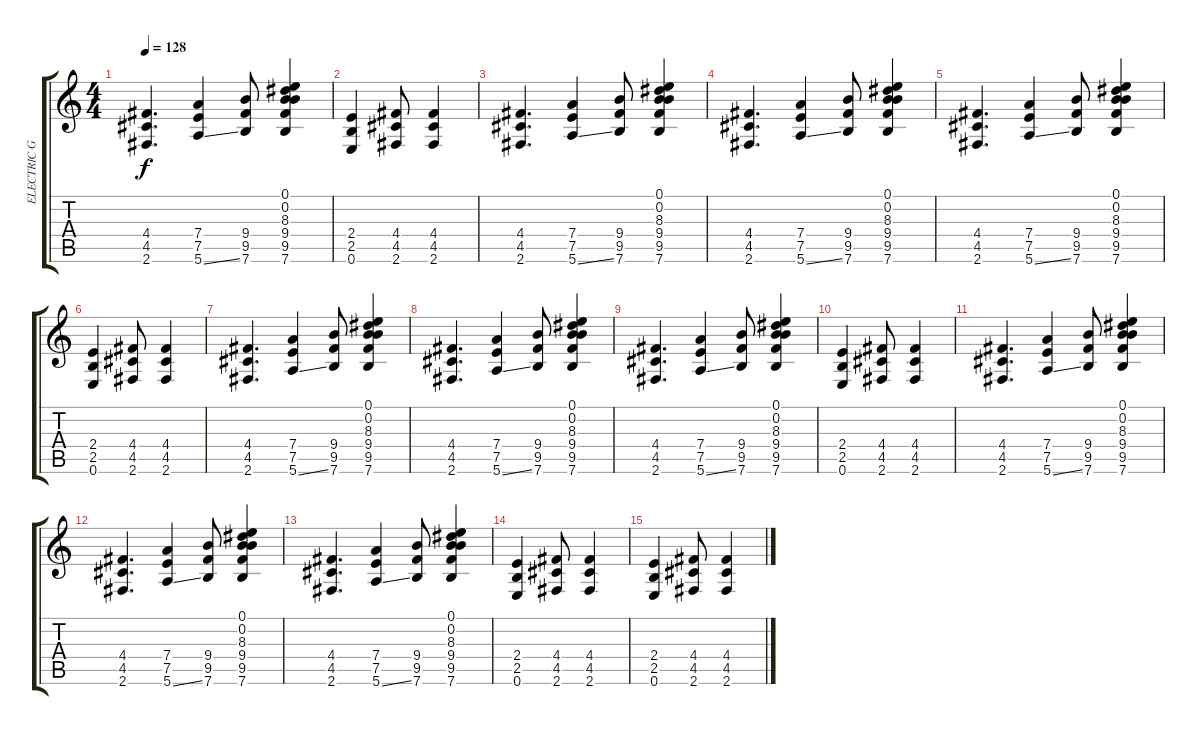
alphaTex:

\track ("ELECTRIC GUITAR" "ELECTRIC G") {instrument distortionguitar}
\staff {score tabs}
\tuning (E4 B3 G3 D3 A2 E2) {hide}
\ts (4 4)
\tempo 128
\clef g2
\ks c
(4.4 4.5 2.6).4{d dy f} (7.4 7.5 5.6{ss}).4 (9.4 9.5 7.6).8 (0.1 0.2 8.3 9.4 9.5 7.6).4 |
(2.4 2.5 0.6).4 (4.4 4.5 2.6).8 (4.4 4.5 2.6).4 |
(4.4 4.5 2.6).4{d} (7.4 7.5 5.6{ss}).4 (9.4 9.5 7.6).8 (0.1 0.2 8.3 9.4 9.5 7.6).4 |
(4.4 4.5 2.6).4{d} (7.4 7.5 5.6{ss}).4 (9.4 9.5 7.6).8 (0.1 0.2 8.3 9.4 9.5 7.6).4 |
(4.4 4.5 2.6).4{d} (7.4 7.5 5.6{ss}).4 (9.4 9.5 7.6).8 (0.1 0.2 8.3 9.4 9.5 7.6).4 |
(2.4 2.5 0.6).4 (4.4 4.5 2.6).8 (4.4 4.5 2.6).4 |
(4.4 4.5 2.6).4{d} (7.4 7.5 5.6{ss}).4 (9.4 9.5 7.6).8 (0.1 0.2 8.3 9.4 9.5 7.6).4 |
(4.4 4.5 2.6).4{d} (7.4 7.5 5.6{ss}).4 (9.4 9.5 7.6).8 (0.1 0.2 8.3 9.4 9.5 7.6).4 |
(4.4 4.5 2.6).4{d} (7.4 7.5 5.6{ss}).4 (9.4 9.5 7.6).8 (0.1 0.2 8.3 9.4 9.5 7.6).4 |
(2.4 2.5 0.6).4 (4.4 4.5 2.6).8 (4.4 4.5 2.6).4 |
(4.4 4.5 2.6).4{d} (7.4 7.5 5.6{ss}).4 (9.4 9.5 7.6).8 (0.1 0.2 8.3 9.4 9.5 7.6).4 |
(4.4 4.5 2.6).4{d} (7.4 7.5 5.6{ss}).4 (9.4 9.5 7.6).8 (0.1 0.2 8.3 9.4 9.5 7.6).4 |
(4.4 4.5 2.6).4{d} (7.4 7.5 5.6{ss}).4 (9.4 9.5 7.6).8 (0.1 0.2 8.3 9.4 9.5 7.6).4 |
(2.4 2.5 0.6).4 (4.4 4.5 2.6).8 (4.4 4.5 2.6).4 |
(2.4 2.5 0.6).4 (4.4 4.5 2.6).8 (4.4 4.5 2.6).4
